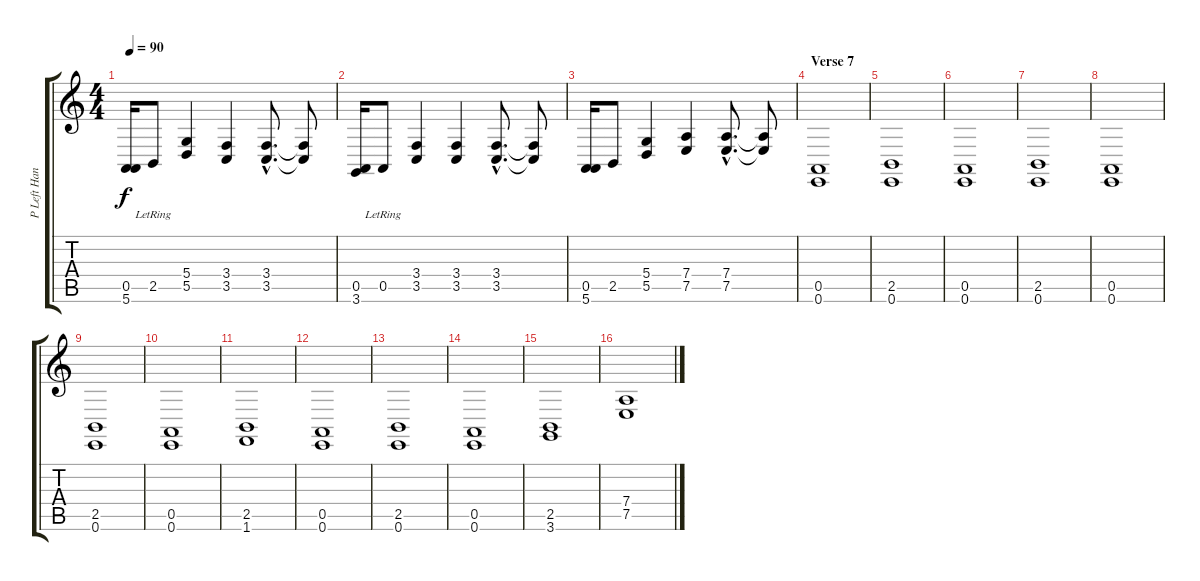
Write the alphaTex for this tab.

\track ("P Left Hand" "P Left Han") {instrument acousticgrandpiano}
\staff {score tabs}
\tuning (E4 B3 G3 D3 A2 E2) {hide}
\ts (4 4)
\tempo 90
\clef g2
\ks c
(0.5 5.6).16{dy f balance 0} 2.5{lr}.8 (5.4 5.5).4 (3.4 3.5).4 (3.4{hac} 3.5{hac}).8{d} (3.4{t} 3.5{t}).8 |
(0.5 3.6).16{balance 16} 0.5{lr}.8 (3.4 3.5).4 (3.4 3.5).4 (3.4{hac} 3.5{hac}).8{d} (3.4{t} 3.5{t}).8 |
(0.5 5.6).16{balance 0} 2.5.8 (5.4 5.5).4 (7.4 7.5).4 (7.4{hac} 7.5{hac}).8{d} (7.4{t} 7.5{t}).8 |
\section ("" "Verse 7")
(0.5 0.6).1 |
(2.5 0.6).1 |
(0.5 0.6).1 |
(2.5 0.6).1 |
(0.5 0.6).1 |
(2.5 0.6).1 |
(0.5 0.6).1 |
(2.5 1.6).1 |
(0.5 0.6).1 |
(2.5 0.6).1 |
(0.5 0.6).1 |
(2.5 3.6).1 |
(7.4 7.5).1
